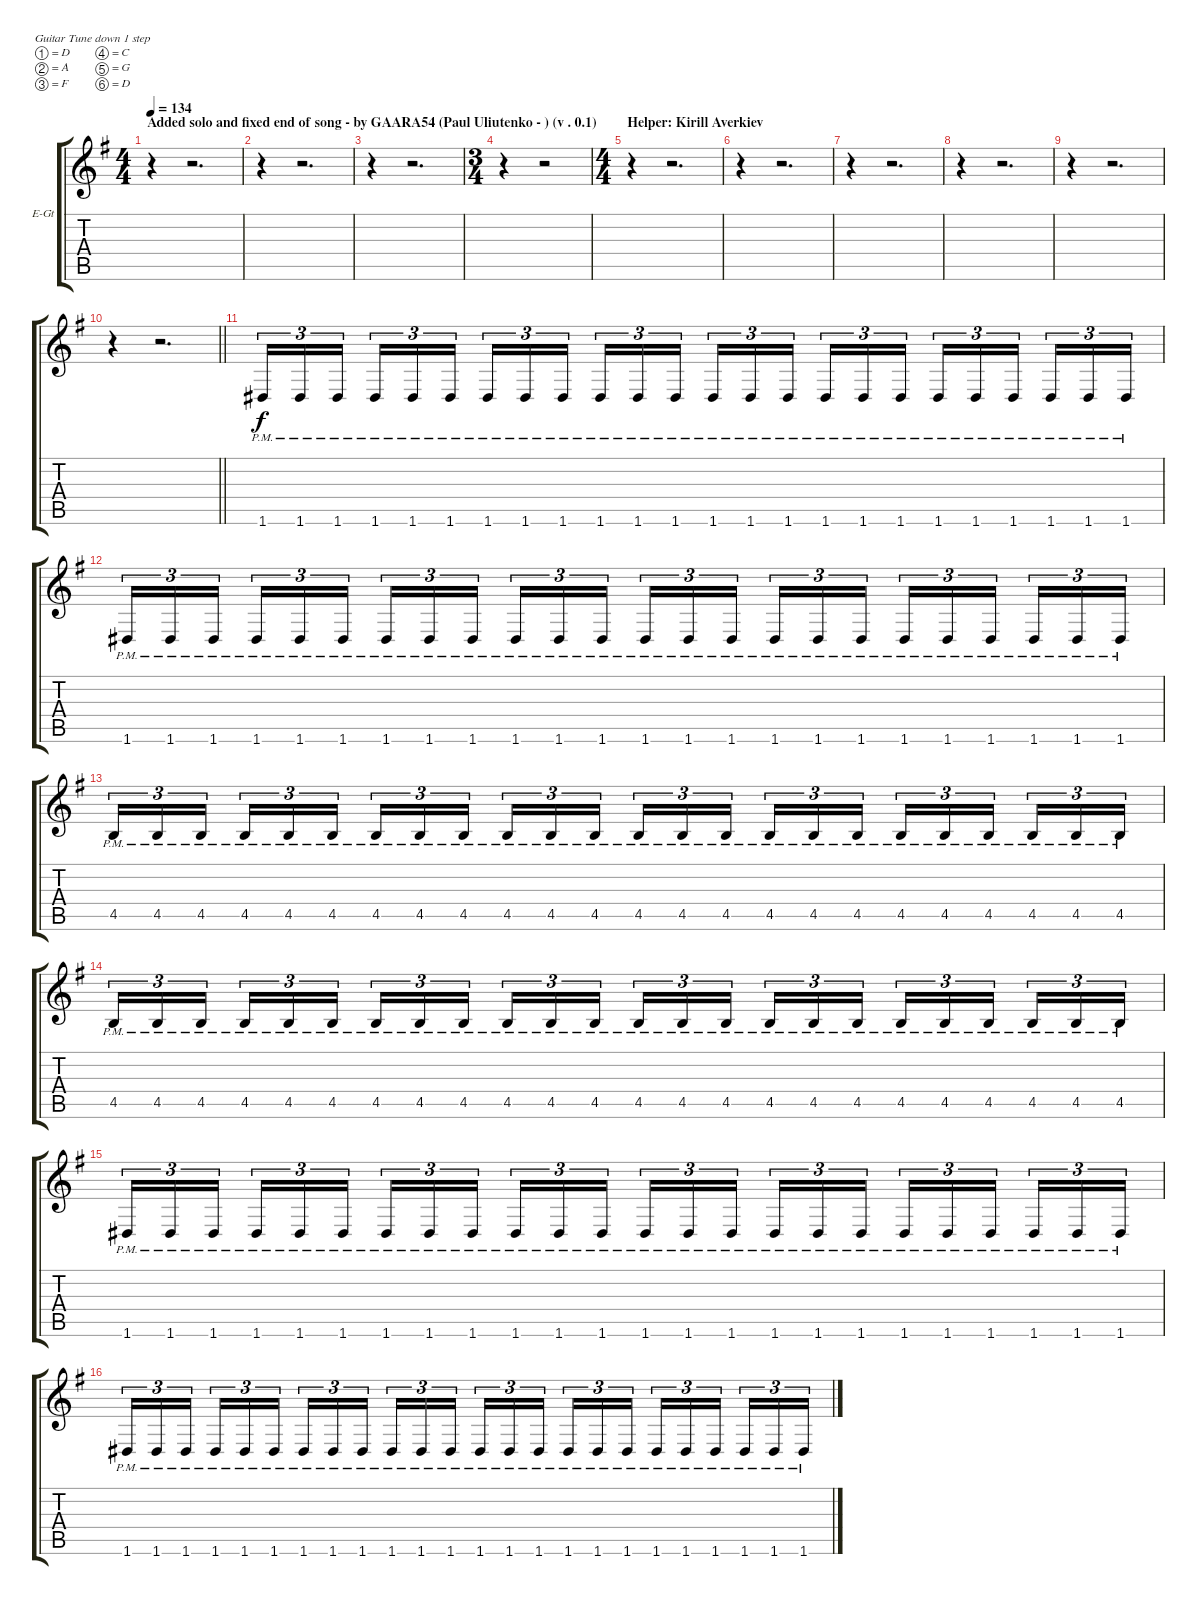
\bracketExtendMode groupsimilarinstruments
\firstSystemTrackNameOrientation horizontal
\otherSystemsTrackNameOrientation horizontal
\track ("Rhytm-guitar - Silenoz (fix)" "E-Gt") {instrument distortionguitar}
\staff {score tabs}
\tuning (D4 A3 F3 C3 G2 D2)
\ts (4 4)
\section ("" "Added solo and fixed end of song - by GAARA54 (Paul Uliutenko - ) (v . 0.1)")
\tempo 134
\clef g2
\ks g
r.4{dy f instrument distortionguitar} r.2{d} |
r.4 r.2{d} |
r.4 r.2{d} |
\ts (3 4)
r.4 r.2 |
\ts (4 4)
\section ("" "Helper: Kirill Averkiev")
r.4 r.2{d} |
r.4 r.2{d} |
r.4 r.2{d} |
r.4 r.2{d} |
r.4 r.2{d} |
\barLineRight lightlight
r.4 r.2{d} |
\section ("" "")
1.6{pm}.16{tu (3 2)} 1.6{pm}.16{tu (3 2)} 1.6{pm}.16{tu (3 2)} 1.6{pm}.16{tu (3 2)} 1.6{pm}.16{tu (3 2)} 1.6{pm}.16{tu (3 2)} 1.6{pm}.16{tu (3 2)} 1.6{pm}.16{tu (3 2)} 1.6{pm}.16{tu (3 2)} 1.6{pm}.16{tu (3 2)} 1.6{pm}.16{tu (3 2)} 1.6{pm}.16{tu (3 2)} 1.6{pm}.16{tu (3 2)} 1.6{pm}.16{tu (3 2)} 1.6{pm}.16{tu (3 2)} 1.6{pm}.16{tu (3 2)} 1.6{pm}.16{tu (3 2)} 1.6{pm}.16{tu (3 2)} 1.6{pm}.16{tu (3 2)} 1.6{pm}.16{tu (3 2)} 1.6{pm}.16{tu (3 2)} 1.6{pm}.16{tu (3 2)} 1.6{pm}.16{tu (3 2)} 1.6{pm}.16{tu (3 2)} |
1.6{pm}.16{tu (3 2)} 1.6{pm}.16{tu (3 2)} 1.6{pm}.16{tu (3 2)} 1.6{pm}.16{tu (3 2)} 1.6{pm}.16{tu (3 2)} 1.6{pm}.16{tu (3 2)} 1.6{pm}.16{tu (3 2)} 1.6{pm}.16{tu (3 2)} 1.6{pm}.16{tu (3 2)} 1.6{pm}.16{tu (3 2)} 1.6{pm}.16{tu (3 2)} 1.6{pm}.16{tu (3 2)} 1.6{pm}.16{tu (3 2)} 1.6{pm}.16{tu (3 2)} 1.6{pm}.16{tu (3 2)} 1.6{pm}.16{tu (3 2)} 1.6{pm}.16{tu (3 2)} 1.6{pm}.16{tu (3 2)} 1.6{pm}.16{tu (3 2)} 1.6{pm}.16{tu (3 2)} 1.6{pm}.16{tu (3 2)} 1.6{pm}.16{tu (3 2)} 1.6{pm}.16{tu (3 2)} 1.6{pm}.16{tu (3 2)} |
4.5{pm}.16{tu (3 2)} 4.5{pm}.16{tu (3 2)} 4.5{pm}.16{tu (3 2)} 4.5{pm}.16{tu (3 2)} 4.5{pm}.16{tu (3 2)} 4.5{pm}.16{tu (3 2)} 4.5{pm}.16{tu (3 2)} 4.5{pm}.16{tu (3 2)} 4.5{pm}.16{tu (3 2)} 4.5{pm}.16{tu (3 2)} 4.5{pm}.16{tu (3 2)} 4.5{pm}.16{tu (3 2)} 4.5{pm}.16{tu (3 2)} 4.5{pm}.16{tu (3 2)} 4.5{pm}.16{tu (3 2)} 4.5{pm}.16{tu (3 2)} 4.5{pm}.16{tu (3 2)} 4.5{pm}.16{tu (3 2)} 4.5{pm}.16{tu (3 2)} 4.5{pm}.16{tu (3 2)} 4.5{pm}.16{tu (3 2)} 4.5{pm}.16{tu (3 2)} 4.5{pm}.16{tu (3 2)} 4.5{pm}.16{tu (3 2)} |
4.5{pm}.16{tu (3 2)} 4.5{pm}.16{tu (3 2)} 4.5{pm}.16{tu (3 2)} 4.5{pm}.16{tu (3 2)} 4.5{pm}.16{tu (3 2)} 4.5{pm}.16{tu (3 2)} 4.5{pm}.16{tu (3 2)} 4.5{pm}.16{tu (3 2)} 4.5{pm}.16{tu (3 2)} 4.5{pm}.16{tu (3 2)} 4.5{pm}.16{tu (3 2)} 4.5{pm}.16{tu (3 2)} 4.5{pm}.16{tu (3 2)} 4.5{pm}.16{tu (3 2)} 4.5{pm}.16{tu (3 2)} 4.5{pm}.16{tu (3 2)} 4.5{pm}.16{tu (3 2)} 4.5{pm}.16{tu (3 2)} 4.5{pm}.16{tu (3 2)} 4.5{pm}.16{tu (3 2)} 4.5{pm}.16{tu (3 2)} 4.5{pm}.16{tu (3 2)} 4.5{pm}.16{tu (3 2)} 4.5{pm}.16{tu (3 2)} |
1.6{pm}.16{tu (3 2)} 1.6{pm}.16{tu (3 2)} 1.6{pm}.16{tu (3 2)} 1.6{pm}.16{tu (3 2)} 1.6{pm}.16{tu (3 2)} 1.6{pm}.16{tu (3 2)} 1.6{pm}.16{tu (3 2)} 1.6{pm}.16{tu (3 2)} 1.6{pm}.16{tu (3 2)} 1.6{pm}.16{tu (3 2)} 1.6{pm}.16{tu (3 2)} 1.6{pm}.16{tu (3 2)} 1.6{pm}.16{tu (3 2)} 1.6{pm}.16{tu (3 2)} 1.6{pm}.16{tu (3 2)} 1.6{pm}.16{tu (3 2)} 1.6{pm}.16{tu (3 2)} 1.6{pm}.16{tu (3 2)} 1.6{pm}.16{tu (3 2)} 1.6{pm}.16{tu (3 2)} 1.6{pm}.16{tu (3 2)} 1.6{pm}.16{tu (3 2)} 1.6{pm}.16{tu (3 2)} 1.6{pm}.16{tu (3 2)} |
1.6{pm}.16{tu (3 2)} 1.6{pm}.16{tu (3 2)} 1.6{pm}.16{tu (3 2)} 1.6{pm}.16{tu (3 2)} 1.6{pm}.16{tu (3 2)} 1.6{pm}.16{tu (3 2)} 1.6{pm}.16{tu (3 2)} 1.6{pm}.16{tu (3 2)} 1.6{pm}.16{tu (3 2)} 1.6{pm}.16{tu (3 2)} 1.6{pm}.16{tu (3 2)} 1.6{pm}.16{tu (3 2)} 1.6{pm}.16{tu (3 2)} 1.6{pm}.16{tu (3 2)} 1.6{pm}.16{tu (3 2)} 1.6{pm}.16{tu (3 2)} 1.6{pm}.16{tu (3 2)} 1.6{pm}.16{tu (3 2)} 1.6{pm}.16{tu (3 2)} 1.6{pm}.16{tu (3 2)} 1.6{pm}.16{tu (3 2)} 1.6{pm}.16{tu (3 2)} 1.6{pm}.16{tu (3 2)} 1.6{pm}.16{tu (3 2)}
